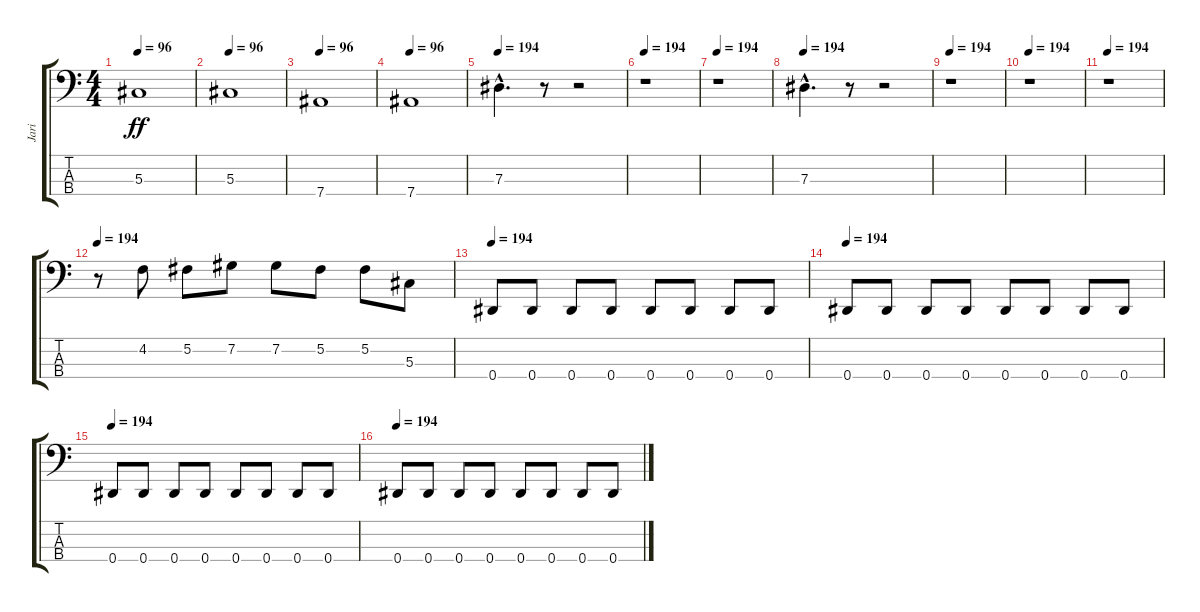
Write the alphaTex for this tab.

\track ("Jari" "Jari") {instrument electricbassfinger}
\staff {score tabs}
\tuning (Gb2 Db2 Ab1 Eb1) {hide}
\ts (4 4)
\tempo 96
\clef f4
\ks c
5.3.1{dy ff} |
\tempo 96
5.3.1 |
\tempo 96
7.4.1 |
\tempo 96
7.4.1 |
\tempo 194
7.3{hac}.4{d} r.8 r.2 |
\tempo 194
r.1 |
\tempo 194
r.1 |
\tempo 194
7.3{hac}.4{d} r.8 r.2 |
\tempo 194
r.1 |
\tempo 194
r.1 |
\tempo 194
r.1 |
\tempo 194
r.8 4.2.8 5.2.8 7.2.8 7.2.8 5.2.8 5.2.8 5.3.8 |
\tempo 194
0.4.8 0.4.8 0.4.8 0.4.8 0.4.8 0.4.8 0.4.8 0.4.8 |
\tempo 194
0.4.8 0.4.8 0.4.8 0.4.8 0.4.8 0.4.8 0.4.8 0.4.8 |
\tempo 194
0.4.8 0.4.8 0.4.8 0.4.8 0.4.8 0.4.8 0.4.8 0.4.8 |
\tempo 194
0.4.8 0.4.8 0.4.8 0.4.8 0.4.8 0.4.8 0.4.8 0.4.8
